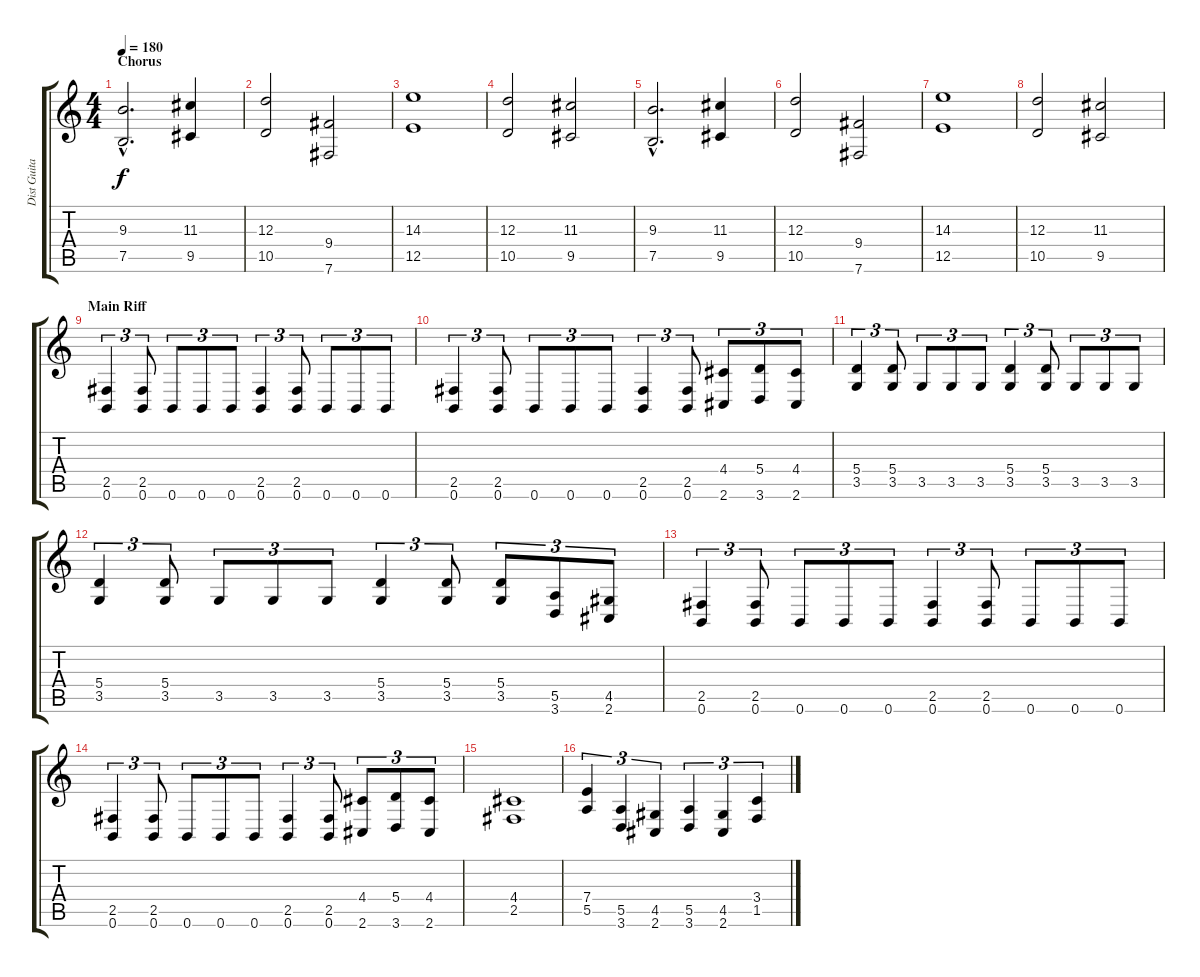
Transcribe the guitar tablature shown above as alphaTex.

\track ("Dist Guitar 1" "Dist Guita") {instrument distortionguitar}
\staff {score tabs}
\tuning (B3 Gb3 D3 A2 E2 B1) {hide}
\ts (4 4)
\section ("" "Chorus")
\tempo 180
\clef g2
\ks c
(9.3{hac} 7.5{hac}).2{d dy f} (11.3 9.5).4 |
(12.3 10.5).2 (9.4 7.6).2 |
(14.3 12.5).1 |
(12.3 10.5).2 (11.3 9.5).2 |
(9.3{hac} 7.5{hac}).2{d} (11.3 9.5).4 |
(12.3 10.5).2 (9.4 7.6).2 |
(14.3 12.5).1 |
(12.3 10.5).2 (11.3 9.5).2 |
\section ("" "Main Riff")
(2.5 0.6).4{tu (3 2)} (2.5 0.6).8{tu (3 2)} 0.6.8{tu (3 2)} 0.6.8{tu (3 2)} 0.6.8{tu (3 2)} (2.5 0.6).4{tu (3 2)} (2.5 0.6).8{tu (3 2)} 0.6.8{tu (3 2)} 0.6.8{tu (3 2)} 0.6.8{tu (3 2)} |
(2.5 0.6).4{tu (3 2)} (2.5 0.6).8{tu (3 2)} 0.6.8{tu (3 2)} 0.6.8{tu (3 2)} 0.6.8{tu (3 2)} (2.5 0.6).4{tu (3 2)} (2.5 0.6).8{tu (3 2)} (4.4 2.6).8{tu (3 2)} (5.4 3.6).8{tu (3 2)} (4.4 2.6).8{tu (3 2)} |
(5.4 3.5).4{tu (3 2)} (5.4 3.5).8{tu (3 2)} 3.5.8{tu (3 2)} 3.5.8{tu (3 2)} 3.5.8{tu (3 2)} (5.4 3.5).4{tu (3 2)} (5.4 3.5).8{tu (3 2)} 3.5.8{tu (3 2)} 3.5.8{tu (3 2)} 3.5.8{tu (3 2)} |
(5.4 3.5).4{tu (3 2)} (5.4 3.5).8{tu (3 2)} 3.5.8{tu (3 2)} 3.5.8{tu (3 2)} 3.5.8{tu (3 2)} (5.4 3.5).4{tu (3 2)} (5.4 3.5).8{tu (3 2)} (5.4 3.5).8{tu (3 2)} (5.5 3.6).8{tu (3 2)} (4.5 2.6).8{tu (3 2)} |
(2.5 0.6).4{tu (3 2)} (2.5 0.6).8{tu (3 2)} 0.6.8{tu (3 2)} 0.6.8{tu (3 2)} 0.6.8{tu (3 2)} (2.5 0.6).4{tu (3 2)} (2.5 0.6).8{tu (3 2)} 0.6.8{tu (3 2)} 0.6.8{tu (3 2)} 0.6.8{tu (3 2)} |
(2.5 0.6).4{tu (3 2)} (2.5 0.6).8{tu (3 2)} 0.6.8{tu (3 2)} 0.6.8{tu (3 2)} 0.6.8{tu (3 2)} (2.5 0.6).4{tu (3 2)} (2.5 0.6).8{tu (3 2)} (4.4 2.6).8{tu (3 2)} (5.4 3.6).8{tu (3 2)} (4.4 2.6).8{tu (3 2)} |
(4.4 2.5).1 |
(7.4 5.5).4{tu (3 2)} (5.5 3.6).4{tu (3 2)} (4.5 2.6).4{tu (3 2)} (5.5 3.6).4{tu (3 2)} (4.5 2.6).4{tu (3 2)} (3.4 1.5).4{tu (3 2)}
